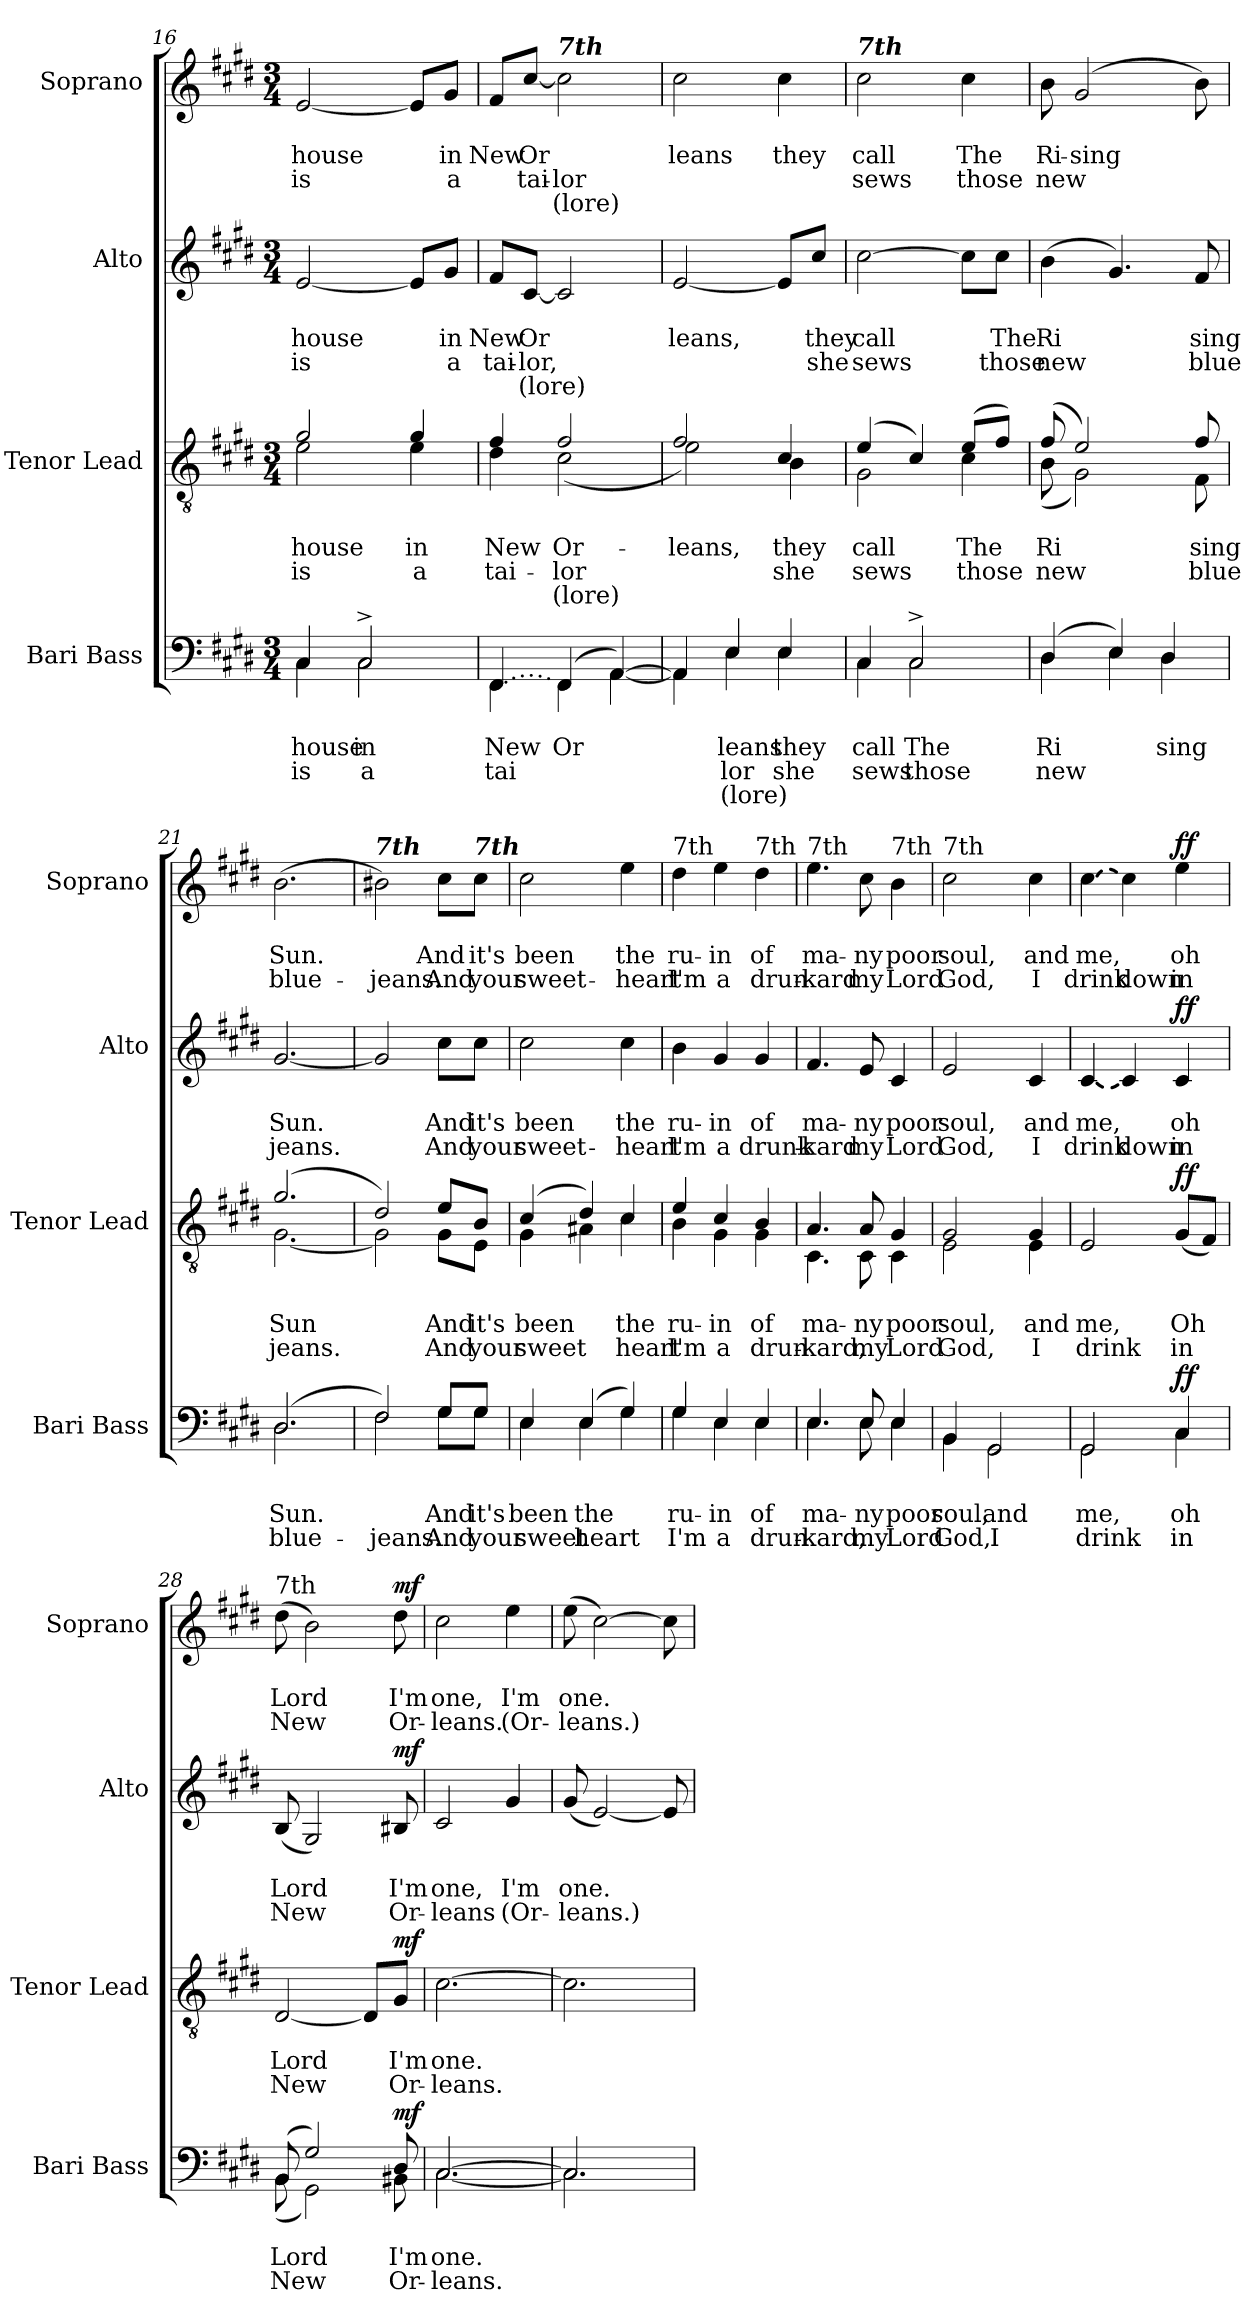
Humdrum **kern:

**kern	**text	**text	**text	**text	**dynam	**kern	**text	**text	**text	**text	**dynam	**kern	**text	**text	**text	**text	**dynam	**kern	**text	**text	**text	**text	**dynam
*part4	*part4	*part4	*part4	*part4	*part4	*part3	*part3	*part3	*part3	*part3	*part3	*part2	*part2	*part2	*part2	*part2	*part2	*part1	*part1	*part1	*part1	*part1	*part1
*staff4	*staff4	*staff4	*staff4	*staff4	*staff4	*staff3	*staff3	*staff3	*staff3	*staff3	*staff3	*staff2	*staff2	*staff2	*staff2	*staff2	*staff2	*staff1	*staff1	*staff1	*staff1	*staff1	*staff1
*I"Bari Bass	*	*	*	*	*	*I"Tenor Lead	*	*	*	*	*	*I"Alto	*	*	*	*	*	*I"Soprano	*	*	*	*	*
*I'Bari Bass	*	*	*	*	*	*I'Tenor  Lead	*	*	*	*	*	*I'Alto	*	*	*	*	*	*I'Soprano	*	*	*	*	*
*clefF4	*	*	*	*	*	*clefGv2	*	*	*	*	*	*clefG2	*	*	*	*	*	*clefG2	*	*	*	*	*
*k[f#c#g#d#]	*	*	*	*	*	*k[f#c#g#d#]	*	*	*	*	*	*k[f#c#g#d#]	*	*	*	*	*	*k[f#c#g#d#]	*	*	*	*	*
*M3/4	*	*	*	*	*	*M3/4	*	*	*	*	*	*M3/4	*	*	*	*	*	*M3/4	*	*	*	*	*
=16	=16	=16	=16	=16	=16	=16	=16	=16	=16	=16	=16	=16	=16	=16	=16	=16	=16	=16	=16	=16	=16	=16	=16
*^	*	*	*	*	*	*^	*	*	*	*	*	*	*	*	*	*	*	*	*	*	*	*	*
4C#/	4C#\	.	house	is	.	.	2g#/	2e\	.	house	is	.	.	[2e/	.	house	is	.	.	[2e/	.	house	is	.	.
2C#^/	2C#\	.	in	a	.	.	.	.	.	.	.	.	.	.	.	.	.	.	.	.	.	.	.	.	.
.	.	.	.	.	.	.	4g#/	4e\	.	in	a	.	.	8e/L]	.	.	.	.	.	8e/L]	.	.	.	.	.
.	.	.	.	.	.	.	.	.	.	.	.	.	.	8g#/J	.	in	a	.	.	8g#/J	.	in	a	.	.
!!LO:PB:g=z
=17	=17	=17	=17	=17	=17	=17	=17	=17	=17	=17	=17	=17	=17	=17	=17	=17	=17	=17	=17	=17	=17	=17	=17	=17	=17
!LO:T:dot	!	!	!	!	!	!	!	!	!	!	!	!	!	!	!	!	!	!	!	!	!	!	!	!	!
[4FF#/	4FF#\	.	New	tai	.	.	4f#/	4d#\	.	New	tai-	.	.	8f#/L	.	New	tai-	.	.	8f#/L	.	New	.	.	.
.	.	.	.	.	.	.	.	.	.	.	.	.	.	[8c#/J	.	Or	-lor,	(lore)	.	[8cc#/J	.	Or	tai-	.	.
!	!	!	!	!	!	!	!	!	!	!	!	!	!	!	!	!	!	!	!	!LO:TX:a:Bi:t=7th	!	!	!	!	!
(4FF#/]	4FF#\	.	Or	.	.	.	2f#/	(2c#\	.	Or-	-lor	(lore)	.	2c#/]	.	.	.	.	.	2cc#\]	.	.	-lor	(lore)	.
[4AA/)	[4AA\	.	.	.	.	.	.	.	.	.	.	.	.	.	.	.	.	.	.	.	.	.	.	.	.
=18	=18	=18	=18	=18	=18	=18	=18	=18	=18	=18	=18	=18	=18	=18	=18	=18	=18	=18	=18	=18	=18	=18	=18	=18	=18
4AA/]	4AA\]	.	.	.	.	.	2f#/	2e\)	.	-leans,	.	.	.	[2e/	.	leans,	.	.	.	2cc#\	.	leans	.	.	.
4E/	4E\	.	leans	lor	(lore)	.	.	.	.	.	.	.	.	.	.	.	.	.	.	.	.	.	.	.	.
4E/	4E\	.	they	she	.	.	4c#/	4B\	.	they	she	.	.	8e/L]	.	.	.	.	.	4cc#\	.	they	.	.	.
.	.	.	.	.	.	.	.	.	.	.	.	.	.	8cc#/J	.	they	she	.	.	.	.	.	.	.	.
=19	=19	=19	=19	=19	=19	=19	=19	=19	=19	=19	=19	=19	=19	=19	=19	=19	=19	=19	=19	=19	=19	=19	=19	=19	=19
!	!	!	!	!	!	!	!	!	!	!	!	!	!	!	!	!	!	!	!	!LO:TX:a:Bi:t=7th	!	!	!	!	!
4C#/	4C#\	.	call	sews	.	.	(4e/	2G#\	.	call	sews	.	.	[2cc#\	.	call	sews	.	.	2cc#\	.	call	sews	.	.
2C#^/	2C#\	.	The	those	.	.	4c#/)	.	.	.	.	.	.	.	.	.	.	.	.	.	.	.	.	.	.
.	.	.	.	.	.	.	(8e/L	4c#\	.	The	those	.	.	8cc#\L]	.	.	.	.	.	4cc#\	.	The	those	.	.
.	.	.	.	.	.	.	8f#/J)	.	.	.	.	.	.	8cc#\J	.	The	those	.	.	.	.	.	.	.	.
=20	=20	=20	=20	=20	=20	=20	=20	=20	=20	=20	=20	=20	=20	=20	=20	=20	=20	=20	=20	=20	=20	=20	=20	=20	=20
(4D#/	4D#\	.	Ri	new	.	.	(8f#/	(8B\	.	Ri	new	.	.	(4b\	.	-Ri	new	.	.	8b\	.	Ri-	new	.	.
.	.	.	.	.	.	.	2e/)	2G#\)	.	.	.	.	.	.	.	.	.	.	.	(2g#/	.	-sing	.	.	.
4E/)	4E\	.	.	.	.	.	.	.	.	.	.	.	.	4.g#/)	.	.	.	.	.	.	.	.	.	.	.
4D#/	4D#\	.	sing	.	.	.	.	.	.	.	.	.	.	.	.	.	.	.	.	.	.	.	.	.	.
.	.	.	.	.	.	.	8f#/	8F#\	.	sing	blue	.	.	8f#/	.	sing	blue	.	.	8b\)	.	.	.	.	.
=21	=21	=21	=21	=21	=21	=21	=21	=21	=21	=21	=21	=21	=21	=21	=21	=21	=21	=21	=21	=21	=21	=21	=21	=21	=21
(2.D#/	2.D#\	.	Sun.	blue-	.	.	(2.g#/	[2.G#\	.	Sun	jeans.	.	.	[2.g#/	.	Sun.	-jeans.	.	.	(2.b\	.	Sun.	blue-	.	.
=22	=22	=22	=22	=22	=22	=22	=22	=22	=22	=22	=22	=22	=22	=22	=22	=22	=22	=22	=22	=22	=22	=22	=22	=22	=22
!	!	!	!	!	!	!	!	!	!	!	!	!	!	!	!	!	!	!	!	!LO:TX:a:Bi:t=7th	!	!	!	!	!
2F#/)	2F#\	.	.	-jeans.	.	.	2d#/)	2G#\]	.	.	.	.	.	2g#/]	.	.	.	.	.	2b#X\)	.	.	-jeans.	.	.
8G#/L	8G#\L	.	And	And	.	.	8e/L	8G#\L	.	And	And	.	.	8cc#\L	.	And	And	.	.	8cc#\L	.	And	And	.	.
!	!	!	!	!	!	!	!	!	!	!	!	!	!	!	!	!	!	!	!	!LO:TX:a:Bi:t=7th	!	!	!	!	!
8G#/J	8G#\J	.	it's	your	.	.	8B/J	8E\J	.	it's	your	.	.	8cc#\J	.	it's	your	.	.	8cc#\J	.	it's	your	.	.
=23	=23	=23	=23	=23	=23	=23	=23	=23	=23	=23	=23	=23	=23	=23	=23	=23	=23	=23	=23	=23	=23	=23	=23	=23	=23
4E/	4E\	.	been	sweet-	.	.	(4c#/	4G#\	.	been	sweet	.	.	2cc#\	.	been	sweet-	.	.	2cc#\	.	been	sweet-	.	.
(4E/	4E\	.	the	-heart	.	.	4d#/)	4A#X\	.	.	.	.	.	.	.	.	.	.	.	.	.	.	.	.	.
4G#/)	4G#\	.	.	.	.	.	4c#/	4c#\	.	the	heart	.	.	4cc#\	.	the	-heart	.	.	4ee\	.	the	-heart	.	.
=24	=24	=24	=24	=24	=24	=24	=24	=24	=24	=24	=24	=24	=24	=24	=24	=24	=24	=24	=24	=24	=24	=24	=24	=24	=24
!	!	!	!	!	!	!	!	!	!	!	!	!	!	!	!	!	!	!	!	!LO:TX:a:t=7th	!	!	!	!	!
4G#/	4G#\	.	ru-	I'm	.	.	4e/	4B\	.	ru-	I'm	.	.	4b\	.	ru-	I'm	.	.	4dd#\	.	ru-	I'm	.	.
4E/	4E\	.	-in	a	.	.	4c#/	4G#\	.	in	a	.	.	4g#/	.	-in	a	.	.	4ee\	.	-in	a	.	.
!	!	!	!	!	!	!	!	!	!	!	!	!	!	!	!	!	!	!	!	!LO:TX:a:t=7th	!	!	!	!	!
4E/	4E\	.	of	drun-	.	.	4B/	4G#\	.	of	drun-	.	.	4g#/	.	of	-drunk-	.	.	4dd#\	.	of	drun-	.	.
!!LO:LB:g=z
=25	=25	=25	=25	=25	=25	=25	=25	=25	=25	=25	=25	=25	=25	=25	=25	=25	=25	=25	=25	=25	=25	=25	=25	=25	=25
!	!	!	!	!	!	!	!	!	!	!	!	!	!	!	!	!	!	!	!	!LO:TX:a:t=7th	!	!	!	!	!
4.E/	4.E\	.	ma-	-kard,	.	.	4.A/	4.C#\	.	ma-	-kard,	.	.	4.f#/	.	ma-	-kard	.	.	4.ee\	.	ma-	-kard	.	.
8E/	8E\	.	-ny	my	.	.	8A/	8C#\	.	-ny	my	.	.	8e/	.	-ny	my	.	.	8cc#\	.	-ny	my	.	.
!	!	!	!	!	!	!	!	!	!	!	!	!	!	!	!	!	!	!	!	!LO:TX:a:t=7th	!	!	!	!	!
4E/	4E\	.	poor	Lord	.	.	4G#/	4C#\	.	poor	Lord	.	.	4c#/	.	poor	Lord	.	.	4b\	.	poor	Lord	.	.
=26	=26	=26	=26	=26	=26	=26	=26	=26	=26	=26	=26	=26	=26	=26	=26	=26	=26	=26	=26	=26	=26	=26	=26	=26	=26
!	!	!	!	!	!	!	!	!	!	!	!	!	!	!	!	!	!	!	!	!LO:TX:a:t=7th	!	!	!	!	!
4BB/	4BB\	.	soul,	God,	.	.	2G#/	2E\	.	soul,	God,	.	.	2e/	.	soul,	God,	.	.	2cc#\	.	soul,	God,	.	.
2GG#/	2GG#\	.	and	I	.	.	.	.	.	.	.	.	.	.	.	.	.	.	.	.	.	.	.	.	.
.	.	.	.	.	.	.	4G#/	4E\	.	and	I	.	.	4c#/	.	and	I	.	.	4cc#\	.	and	I	.	.
=27	=27	=27	=27	=27	=27	=27	=27	=27	=27	=27	=27	=27	=27	=27	=27	=27	=27	=27	=27	=27	=27	=27	=27	=27	=27
!	!	!	!	!	!	!	!	!	!	!	!	!	!	!LO:T:dash	!	!	!	!	!	!LO:T:dash	!	!	!	!	!
*	*	*	*	*	*	*	*v	*v	*	*	*	*	*	*	*	*	*	*	*	*	*	*	*	*	*
2GG#/	2GG#\	.	me,	drink	.	.	2E/	.	me,	drink	.	.	[4c#/	.	me,	drink	.	.	[4cc#\	.	me,	drink	.	.
.	.	.	.	.	.	.	.	.	.	.	.	.	4c#/]	.	.	down	.	.	4cc#\]	.	.	down	.	.
!	!	!	!	!	!	!LO:DY:a	!	!	!	!	!	!LO:DY:a	!	!	!	!	!	!LO:DY:a	!	!	!	!	!	!LO:DY:a
4C#/	4C#\	.	oh	in	.	ff	(8G#/L	.	Oh	in	.	ff	4c#/	.	oh	in	.	ff	4ee\	.	oh	in	.	ff
.	.	.	.	.	.	.	8F#/J)	.	.	.	.	.	.	.	.	.	.	.	.	.	.	.	.	.
=28	=28	=28	=28	=28	=28	=28	=28	=28	=28	=28	=28	=28	=28	=28	=28	=28	=28	=28	=28	=28	=28	=28	=28	=28
!	!	!	!	!	!	!	!	!	!	!	!	!	!	!	!	!	!	!	!LO:TX:a:t=7th	!	!	!	!	!
(8BB/	(8BB\	.	Lord	New	.	.	[2D#/	.	Lord	New	.	.	(8B/	.	Lord	New	.	.	(8dd#\	.	Lord	New	.	.
2G#/)	2GG#\)	.	.	.	.	.	.	.	.	.	.	.	2G#/)	.	.	.	.	.	2b\)	.	.	.	.	.
.	.	.	.	.	.	.	8D#/L]	.	.	.	.	.	.	.	.	.	.	.	.	.	.	.	.	.
!	!	!	!	!	!	!LO:DY:a	!	!	!	!	!	!LO:DY:a	!	!	!	!	!	!LO:DY:a	!	!	!	!	!	!LO:DY:a
8D#/	8BB#X\	.	I'm	Or-	.	mf	8G#/J	.	I'm	Or-	.	mf	8B#X/	.	I'm	Or-	.	mf	8dd#\	.	I'm	Or-	.	mf
=29	=29	=29	=29	=29	=29	=29	=29	=29	=29	=29	=29	=29	=29	=29	=29	=29	=29	=29	=29	=29	=29	=29	=29	=29
[2.C#/	[2.C#\	.	one.	-leans.	.	.	[2.c#\	.	one.	-leans.	.	.	2c#/	.	one,	-leans	.	.	2cc#\	.	one,	-leans.	.	.
.	.	.	.	.	.	.	.	.	.	.	.	.	4g#/	.	I'm	(Or-	.	.	4ee\	.	I'm	(Or-	.	.
=30	=30	=30	=30	=30	=30	=30	=30	=30	=30	=30	=30	=30	=30	=30	=30	=30	=30	=30	=30	=30	=30	=30	=30	=30
2.C#/]	2.C#\]	.	.	.	.	.	2.c#\]	.	.	.	.	.	(8g#/	.	one.	-leans.)	.	.	(8ee\	.	one.	-leans.)	.	.
.	.	.	.	.	.	.	.	.	.	.	.	.	[2e/)	.	.	.	.	.	[2cc#\)	.	.	.	.	.
.	.	.	.	.	.	.	.	.	.	.	.	.	8e/]	.	.	.	.	.	8cc#\]	.	.	.	.	.
*v	*v	*	*	*	*	*	*	*	*	*	*	*	*	*	*	*	*	*	*	*	*	*	*	*
=	=	=	=	=	=	=	=	=	=	=	=	=	=	=	=	=	=	=	=	=	=	=	=
*-	*-	*-	*-	*-	*-	*-	*-	*-	*-	*-	*-	*-	*-	*-	*-	*-	*-	*-	*-	*-	*-	*-	*-
